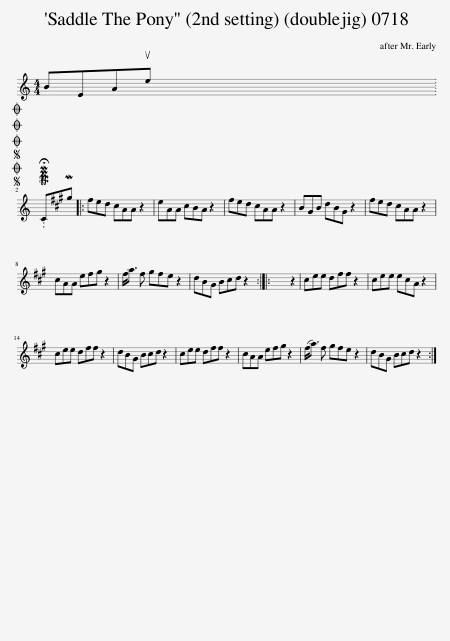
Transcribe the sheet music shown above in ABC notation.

X:1
L:1/8
M:4/4
I:linebreak $
K:C
V:1 treble
V:1
 BEAue x2002 |$SOSOOO .!fermata!PMTCM^g |: ^fed ^cAA z2 | eAA ^cBA z2 | ^fed ^cAA z2 | %5
 B^GB dBG z2 | ^fed ^cAA z2 |$ ^cAA e^f^g z2 | ^f<a f ^gfe z2 | dB^G B^cd z2 :: %10
 x8 | ^cee d^ff z2 | ^cee ecA z2 |$ ^cee d^ff z2 | dB^G B^cd z2 | %15
 ^cee d^ff z2 | ^cAA e^f^g z2 | (^f<a) f ^gfe z2 | dB^G B^cd z2 :| %19
